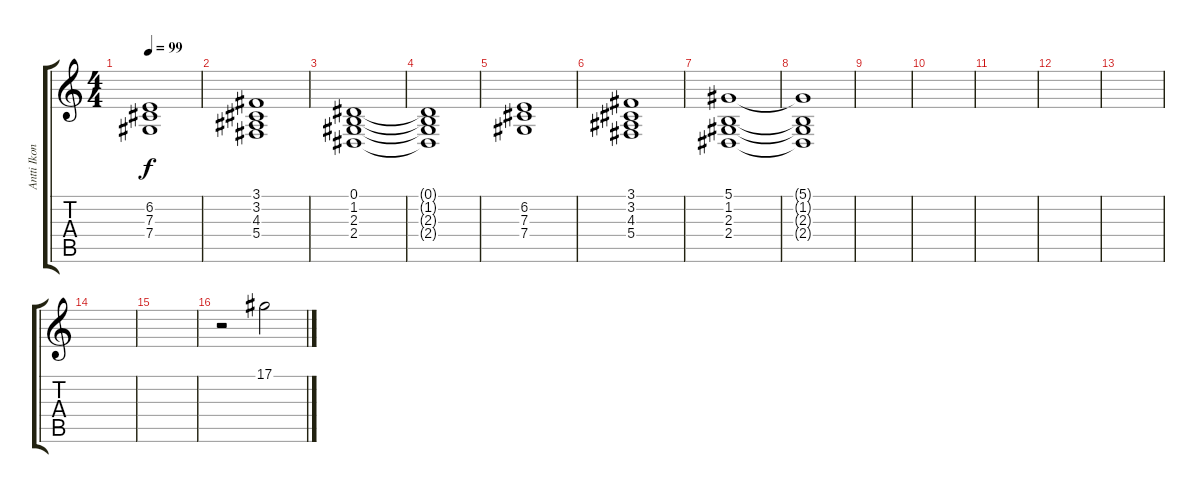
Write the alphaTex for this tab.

\track ("Antti Ikonen" "Antti Ikon") {instrument stringensemble1}
\staff {score tabs}
\tuning (Eb4 Bb3 Gb3 Db3 Ab2 Eb2) {hide}
\ts (4 4)
\tempo 99
\clef g2
\ks c
(6.2 7.3 7.4).1{dy f} |
(3.1 3.2 4.3 5.4).1 |
(0.1 1.2 2.3 2.4).1 |
(0.1{t} 1.2{t} 2.3{t} 2.4{t}).1 |
(6.2 7.3 7.4).1 |
(3.1 3.2 4.3 5.4).1 |
(5.1 1.2 2.3 2.4).1{volume 5} |
(5.1{t} 1.2{t} 2.3{t} 2.4{t}).1 |
|
|
|
|
|
|
|
r.2{volume 2} 17.1.2{volume 6}
